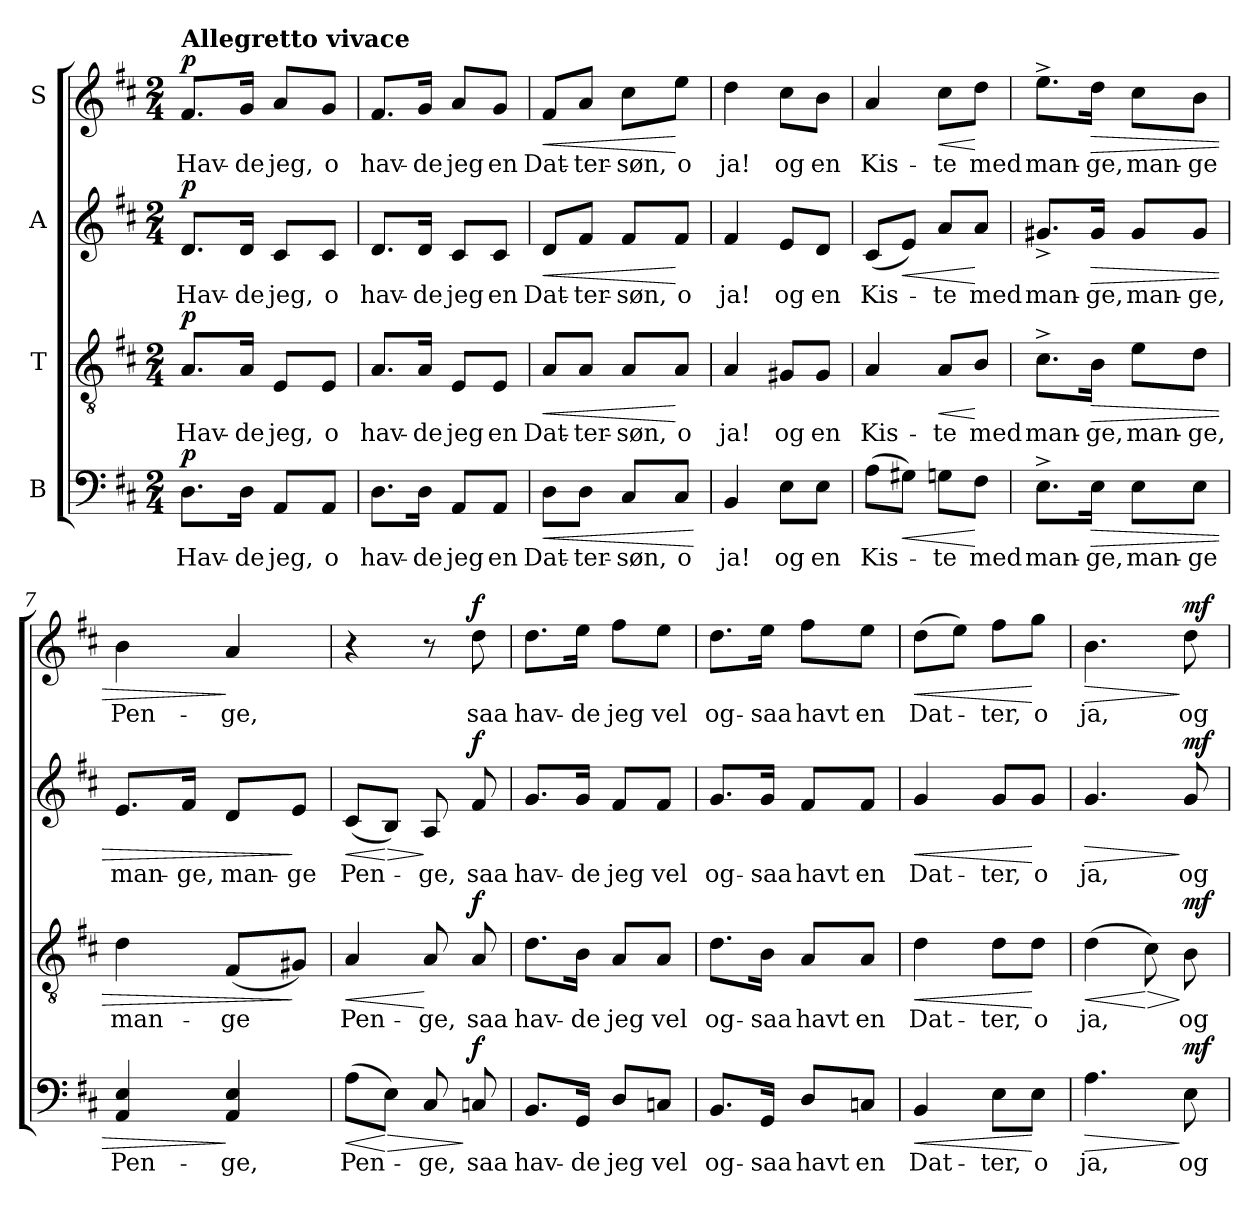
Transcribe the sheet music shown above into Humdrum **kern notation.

**kern	**text	**dynam	**kern	**text	**dynam	**kern	**text	**dynam	**kern	**text	**dynam
*part4	*part4	*part4	*part3	*part3	*part3	*part2	*part2	*part2	*part1	*part1	*part1
*staff4	*staff4	*staff4	*staff3	*staff3	*staff3	*staff2	*staff2	*staff2	*staff1	*staff1	*staff1
*I"B	*	*	*I"T	*	*	*I"A	*	*	*I"S	*	*
*clefF4	*	*	*clefGv2	*	*	*clefG2	*	*	*clefG2	*	*
*k[f#c#]	*	*	*k[f#c#]	*	*	*k[f#c#]	*	*	*k[f#c#]	*	*
*D:	*	*	*D:	*	*	*D:	*	*	*D:	*	*
*M2/4	*	*	*M2/4	*	*	*M2/4	*	*	*M2/4	*	*
=1	=1	=1	=1	=1	=1	=1	=1	=1	=1	=1	=1
!	!	!	!	!	!	!	!	!	!LO:TX:a:B:t=Allegretto vivace	!	!
!	!LO:LY:b	!LO:DY:a	!	!LO:LY:b	!LO:DY:a	!	!LO:LY:b	!LO:DY:a	!	!LO:LY:b	!LO:DY:a
8.D\L	Hav-	p	8.A/L	-Hav-	p	8.d/L	Hav-	p	8.f#/L	Hav-	p
!	!LO:LY:b	!	!	!LO:LY:b	!	!	!LO:LY:b	!	!	!LO:LY:b	!
16D\Jk	-de	.	16A/Jk	-de	.	16d/Jk	-de	.	16g/Jk	-de	.
!	!LO:LY:b	!	!	!LO:LY:b	!	!	!LO:LY:b	!	!	!LO:LY:b	!
8AA/L	jeg,	.	8E/L	jeg,	.	8c#/L	jeg,	.	8a/L	jeg,	.
!	!LO:LY:b	!	!	!LO:LY:b	!	!	!LO:LY:b	!	!	!LO:LY:b	!
8AA/J	o	.	8E/J	o	.	8c#/J	o	.	8g/J	o	.
=2	=2	=2	=2	=2	=2	=2	=2	=2	=2	=2	=2
!	!LO:LY:b	!	!	!LO:LY:b	!	!	!LO:LY:b	!	!	!LO:LY:b	!
8.D\L	hav-	.	8.A/L	hav-	.	8.d/L	hav-	.	8.f#/L	hav-	.
!	!LO:LY:b	!	!	!LO:LY:b	!	!	!LO:LY:b	!	!	!LO:LY:b	!
16D\Jk	-de	.	16A/Jk	-de	.	16d/Jk	-de	.	16g/Jk	-de	.
!	!LO:LY:b	!	!	!LO:LY:b	!	!	!LO:LY:b	!	!	!LO:LY:b	!
8AA/L	jeg	.	8E/L	jeg	.	8c#/L	jeg	.	8a/L	jeg	.
!	!LO:LY:b	!	!	!LO:LY:b	!	!	!LO:LY:b	!	!	!LO:LY:b	!
8AA/J	en	.	8E/J	en	.	8c#/J	en	.	8g/J	en	.
=3	=3	=3	=3	=3	=3	=3	=3	=3	=3	=3	=3
!	!LO:LY:b	!LO:HP:b	!	!LO:LY:b	!LO:HP:b	!	!LO:LY:b	!LO:HP:b	!	!LO:LY:b	!LO:HP:b
8D\L	Dat-	<	8A/L	Dat-	<	8d/L	Dat-	<	8f#/L	Dat-	<
!	!LO:LY:b	!	!	!LO:LY:b	!	!	!LO:LY:b	!	!	!LO:LY:b	!
8D\J	-ter-	.	8A/J	-ter-	.	8f#/J	-ter-	.	8a/J	-ter-	.
!	!LO:LY:b	!	!	!LO:LY:b	!	!	!LO:LY:b	!	!	!LO:LY:b	!
8C#/L	-søn,	.	8A/L	-søn,	.	8f#/L	-søn,	.	8cc#\L	-søn,	.
!	!LO:LY:b	!	!	!LO:LY:b	!	!	!LO:LY:b	!	!	!LO:LY:b	!
8C#/J	o	.	8A/J	o	[	8f#/J	o	[	8ee\J	o	[
.	.	[	.	.	.	.	.	.	.	.	.
=4	=4	=4	=4	=4	=4	=4	=4	=4	=4	=4	=4
!	!LO:LY:b	!	!	!LO:LY:b	!	!	!LO:LY:b	!	!	!LO:LY:b	!
4BB/	ja!	.	4A/	ja!	.	4f#/	ja!	.	4dd\	ja!	.
!	!LO:LY:b	!	!	!LO:LY:b	!	!	!LO:LY:b	!	!	!LO:LY:b	!
8E\L	og	.	8G#X/L	og	.	8e/L	og	.	8cc#\L	og	.
!	!LO:LY:b	!	!	!LO:LY:b	!	!	!LO:LY:b	!	!	!LO:LY:b	!
8E\J	en	.	8G#/J	en	.	8d/J	en	.	8b\J	en	.
=5	=5	=5	=5	=5	=5	=5	=5	=5	=5	=5	=5
!	!LO:LY:b	!	!	!LO:LY:b	!	!	!LO:LY:b	!	!	!LO:LY:b	!
(>8A\L	Kis-	.	4A/	Kis-	.	(<8c#/L	Kis-	.	4a/	Kis-	.
!	!	!LO:HP:b	!	!	!	!	!	!LO:HP:b	!	!	!
8G#X\J)	.	<	.	.	.	8e/J)	.	<	.	.	.
!	!LO:LY:b	!	!	!LO:LY:b	!LO:HP:b	!	!LO:LY:b	!	!	!LO:LY:b	!LO:HP:b
8Gn\L	-te	.	8A/L	-te	<	8a/L	-te	.	8cc#\L	-te	<
!	!LO:LY:b	!	!	!LO:LY:b	!	!	!LO:LY:b	!	!	!LO:LY:b	!
8F#\J	med	[	8B/J	med	[	8a/J	med	[	8dd\J	med	[
=6	=6	=6	=6	=6	=6	=6	=6	=6	=6	=6	=6
!	!LO:LY:b	!	!	!LO:LY:b	!	!	!LO:LY:b	!	!	!LO:LY:b	!
8.E^>\L	man-	.	8.c#^>\L	man-	.	8.g#X^>/L	man-	.	8.ee^>\L	man-	.
!	!LO:LY:b	!LO:HP:b	!	!LO:LY:b	!LO:HP:b	!	!LO:LY:b	!LO:HP:b	!	!LO:LY:b	!LO:HP:b
16E\Jk	-ge,	>	16B\Jk	-ge,	>	16g#/Jk	-ge,	>	16dd\Jk	-ge,	>
!	!LO:LY:b	!	!	!LO:LY:b	!	!	!LO:LY:b	!	!	!LO:LY:b	!
8E\L	man-	.	8e\L	man-	.	8g#/L	man-	.	8cc#\L	man-	.
!	!LO:LY:b	!	!	!LO:LY:b	!	!	!LO:LY:b	!	!	!LO:LY:b	!
8E\J	-ge	.	8d\J	-ge,	.	8g#/J	-ge,	.	8b\J	-ge	.
!!LO:LB:g=z
=7	=7	=7	=7	=7	=7	=7	=7	=7	=7	=7	=7
!	!LO:LY:b	!	!	!LO:LY:b	!	!	!LO:LY:b	!	!	!LO:LY:b	!
4AA/ 4E/	Pen-	.	4d\	man-	.	8.e/L	man-	.	4b\	Pen-	.
!	!	!	!	!	!	!	!LO:LY:b	!	!	!	!
.	.	.	.	.	.	16f#/Jk	-ge,	.	.	.	.
!	!LO:LY:b	!	!	!LO:LY:b	!	!	!LO:LY:b	!	!	!LO:LY:b	!
4AA/ 4E/	-ge,	]	(<8F#/L	-ge	.	8d/L	man-	.	4a/	-ge,	]
!	!	!	!	!	!	!	!LO:LY:b	!	!	!	!
.	.	.	8G#X/J)	.	]	8e/J	-ge	]	.	.	.
=8	=8	=8	=8	=8	=8	=8	=8	=8	=8	=8	=8
!	!LO:LY:b	!LO:HP:b	!	!LO:LY:b	!LO:HP:b	!	!	!	!	!	!
!	!	!	!	!	!LO:HP:n=1:b	!	!LO:LY:b	!LO:HP:b	!	!	!
(>8A\L	Pen-	<	4A/	Pen-	< >	(<8c#/L	Pen-	<	4r	.	.
!	!	!LO:HP:n=1:b	!	!	!	!	!	!LO:HP:n=1:b	!	!	!
8E\J)	.	[ >	.	.	.	8B/J)	.	[ >	.	.	.
!	!LO:LY:b	!	!	!LO:LY:b	!	!	!LO:LY:b	!	!	!	!
8C#/	-ge,	.	8A/	-ge,	[	8A/	-ge,	]	8r	.	.
!	!LO:LY:b	!LO:DY:n=1:a	!	!LO:LY:b	!LO:DY:n=1:a	!	!LO:LY:b	!LO:DY:a	!	!LO:LY:b	!LO:DY:a
8Cn/	saa	] f	8A/	saa	] f	8f#/	saa	f	8dd\	saa	f
=9	=9	=9	=9	=9	=9	=9	=9	=9	=9	=9	=9
!	!LO:LY:b	!	!	!LO:LY:b	!	!	!LO:LY:b	!	!	!LO:LY:b	!
8.BB/L	hav-	.	8.d\L	hav-	.	8.g/L	hav-	.	8.dd\L	hav-	.
!	!LO:LY:b	!	!	!LO:LY:b	!	!	!LO:LY:b	!	!	!LO:LY:b	!
16GG/Jk	-de	.	16B\Jk	-de	.	16g/Jk	-de	.	16ee\Jk	-de	.
!	!LO:LY:b	!	!	!LO:LY:b	!	!	!LO:LY:b	!	!	!LO:LY:b	!
8D/L	jeg	.	8A/L	jeg	.	8f#/L	jeg	.	8ff#\L	jeg	.
!	!LO:LY:b	!	!	!LO:LY:b	!	!	!LO:LY:b	!	!	!LO:LY:b	!
8Cn/J	vel	.	8A/J	vel	.	8f#/J	vel	.	8ee\J	vel	.
=10	=10	=10	=10	=10	=10	=10	=10	=10	=10	=10	=10
!	!LO:LY:b	!	!	!LO:LY:b	!	!	!LO:LY:b	!	!	!LO:LY:b	!
8.BB/L	og-	.	8.d\L	og-	.	8.g/L	og-	.	8.dd\L	og-	.
!	!LO:LY:b	!	!	!LO:LY:b	!	!	!LO:LY:b	!	!	!LO:LY:b	!
16GG/Jk	-saa	.	16B\Jk	-saa	.	16g/Jk	-saa	.	16ee\Jk	-saa	.
!	!LO:LY:b	!	!	!LO:LY:b	!	!	!LO:LY:b	!	!	!LO:LY:b	!
8D/L	havt	.	8A/L	havt	.	8f#/L	havt	.	8ff#\L	havt	.
!	!LO:LY:b	!	!	!LO:LY:b	!	!	!LO:LY:b	!	!	!LO:LY:b	!
8Cn/J	en	.	8A/J	en	.	8f#/J	en	.	8ee\J	en	.
=11	=11	=11	=11	=11	=11	=11	=11	=11	=11	=11	=11
!	!LO:LY:b	!LO:HP:b	!	!LO:LY:b	!LO:HP:b	!	!LO:LY:b	!LO:HP:b	!	!LO:LY:b	!LO:HP:b
4BB/	Dat-	<	4d\	Dat-	<	4g/	Dat-	<	(>8dd\L	Dat-	<
.	.	.	.	.	.	.	.	.	8ee\J)	.	.
!	!LO:LY:b	!	!	!LO:LY:b	!	!	!LO:LY:b	!	!	!LO:LY:b	!
8E\L	-ter,	.	8d\L	-ter,	.	8g/L	-ter,	.	8ff#\L	-ter,	.
!	!LO:LY:b	!	!	!LO:LY:b	!	!	!LO:LY:b	!	!	!LO:LY:b	!
8E\J	o	[	8d\J	o	[	8g/J	o	[	8gg\J	o	[
=12	=12	=12	=12	=12	=12	=12	=12	=12	=12	=12	=12
!	!LO:LY:b	!LO:HP:b	!	!LO:LY:b	!LO:HP:b	!	!LO:LY:b	!LO:HP:b	!	!LO:LY:b	!LO:HP:b
4.A\	ja,	>	(>4d\	ja,	<	4.g/	ja,	>	4.b\	ja,	>
!	!	!	!	!	!LO:HP:n=1:b	!	!	!	!	!	!
.	.	.	8c#\)	.	[ >	.	.	.	.	.	.
!	!LO:LY:b	!LO:DY:n=1:a	!	!LO:LY:b	!LO:DY:n=1:a	!	!LO:LY:b	!LO:DY:n=1:a	!	!LO:LY:b	!LO:DY:n=1:a
8E\	og	] mf	8B\	og	] mf	8g/	og	] mf	8dd\	og	] mf
=	=	=	=	=	=	=	=	=	=	=	=
*-	*-	*-	*-	*-	*-	*-	*-	*-	*-	*-	*-
